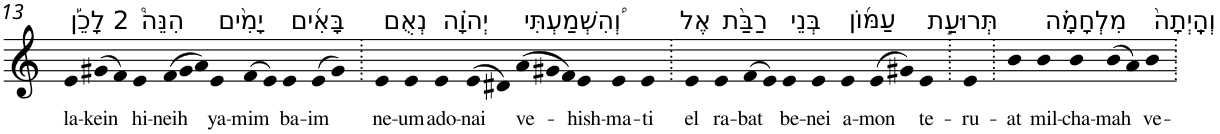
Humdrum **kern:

**kern	**text
*part1	*part1
*staff1	*staff1
*I"Piano	*
*I'Pno	*
!!LO:PB:g=z
*clefG2	*
*k[]	*
=13	=13
!LO:TX:a:t=2 לָכֵ֡ן	!
!	!LO:LY:b
4e	la-
!	!LO:LY:b
(>8g#X	-kein
8f)	.
!LO:TX:a:t=הִנֵּה֩	!
!	!LO:LY:b
4e	hi-
*Xtuplet	*
!	!LO:LY:b
(>12f	-neih
12g#	.
12a)	.
!LO:TX:a:t=יָמִ֨ים	!
!	!LO:LY:b
4e	ya-
!	!LO:LY:b
(>8f	-mim
8e)	.
!LO:TX:a:t=בָּאִ֜ים	!
!	!LO:LY:b
4e	ba-
!	!LO:LY:b
(>8e	-im
8g#)	.
=14.	=14.
!LO:TX:a:t=נְאֻם	!
!	!LO:LY:b
4e	ne-
!	!LO:LY:b
4e	-um
!LO:TX:a:t=יְהוָ֗ה	!
!	!LO:LY:b
4e	ado-
!	!LO:LY:b
(>8e	-nai
8d#X)	.
!LO:TX:a:t=וְ֠הִשְׁמַעְתִּי	!
!	!LO:LY:b
(>12a	ve-
12g#X	.
12f)	.
!	!LO:LY:b
4e	-hish-
!	!LO:LY:b
4e	-ma-
!	!LO:LY:b
4e	-ti
=15.	=15.
!LO:TX:a:t=אֶל	!
!	!LO:LY:b
4e	el
!LO:TX:a:t=רַבַּ֨ת	!
!	!LO:LY:b
4e	ra-
!	!LO:LY:b
(>8f	-bat
8e)	.
!LO:TX:a:t=בְּנֵי	!
!	!LO:LY:b
4e	be-
!	!LO:LY:b
4e	-nei
!LO:TX:a:t=עַמּ֜וֹן	!
!	!LO:LY:b
4e	a-
!	!LO:LY:b
(>8e	-mon
8g#X)	.
!LO:TX:a:t=תְּרוּעַ֣ת	!
!	!LO:LY:b
4e	te-
=16.	=16.
!	!LO:LY:b
4e	-ru-
=17.	=17.
!	!LO:LY:b
4b	-at
!LO:TX:a:t=מִלְחָמָ֗ה	!
!	!LO:LY:b
4b	mil-
!	!LO:LY:b
4b	-cha-
!	!LO:LY:b
(>8b	-mah
8a)	.
!LO:TX:a:t=וְהָֽיְתָה֙	!
!	!LO:LY:b
4b	ve-
=.	=.
*-	*-
